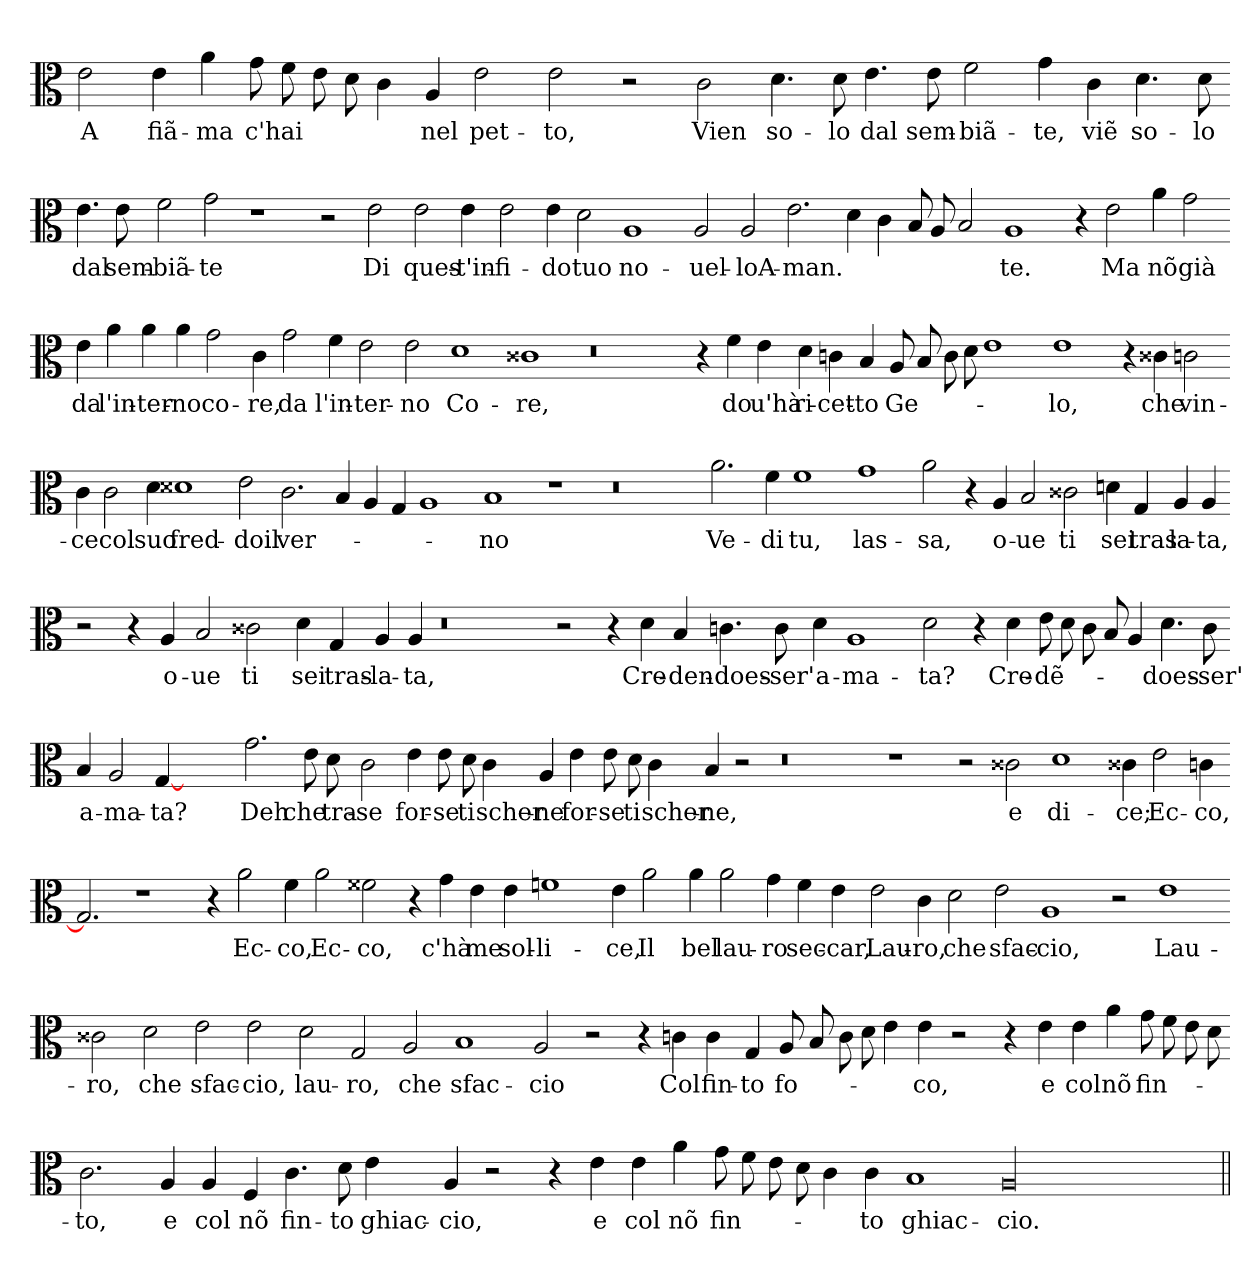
**kern	**text
*part1	*part1
*staff1	*staff1
*clefC3	*
*k[]	*
=	=
2e	A
4e	fiã-
4a	ma
8g	c'hai
8f	.
8e	.
8d	.
4c	.
4A	nel
2e	pet-
2e	to,
2r	.
2c	Vien
4.d	so-
8d	lo
4.e	dal
8e	sem-
2f	biã-
4g	te,
4c	viẽ
4.d	so-
8d	lo
=-	=-
4.e	dal
8e	sem-
2f	biã-
2g	te
1r	.
2r	.
2e	Di
2e	ques-
4e	t'in-
2e	fi-
4e	do
2d	tuo
1A	no-
2A	uel-
2A	loA-
2.e	man.
4d	.
4c	.
8B	.
8A	.
2B	.
1A	te.
4r	.
2e	Ma
4a	nõ
2g	già
=-	=-
4e	da
4a	l'in-
4a	ter-
4a	no
2g	co-
4c	re,
2g	da
4f	l'in-
2e	ter-
2e	no
1d	Co-
1c##X	re,
0r	.
4r	.
4f	do
4e	u'hà
4d	ri-
4c	cet-
4B	to
8A	Ge-
8B	.
8c	.
8d	.
1e	.
1e	lo,
4r	.
4c##X	che
2c	vin-
=-	=-
4c	ce
2c	col
4d	suo
1d##X	fred-
2e	doil
2.c	ver-
4B	.
4A	.
4G	.
1A	.
1B	no
1r	.
0r	.
2.a	Ve-
4f	di
1f	tu,
1g	las-
2a	sa,
4r	.
4A	o-
2B	ue
2c##X	ti
4d	sei
4G	tras-
4A	la-
4A	ta,
=-	=-
2r	.
4r	.
4A	o-
2B	ue
2c##X	ti
4d	sei
4G	tras-
4A	la-
4A	ta,
0r	.
2r	.
4r	.
4d	Cre-
4B	den-
4.c	does-
8c	ser'
4d	a-
1A	ma-
2d	ta?
4r	.
4d	Cre-
8e	dẽ-
8d	.
8c	.
8B	.
4A	.
4.d	does-
8c	ser'
=-	=-
4B	a-
2A	ma-
[4G	ta?
2.ryy	.
2.g	Deh
8e	che
8d	tra-
2c	se
4e	for-
8e	se
8d	ti
4c	scher-
4A	ne
4e	for-
8e	se
8d	ti
4c	scher-
4B	ne,
2r	.
0r	.
1r	.
2r	.
2c##X	e
1d	di-
4c##X	ce;
2e	Ec-
4c	co,
=-	=-
2.G]	.
1r	.
4r	.
2a	Ec-
4f	co,
2a	Ec-
2f##X	co,
4r	.
4g	c'hà
4e	me
4e	sol-
1f	li-
4e	ce,
2a	Il
4a	bel
2a	lau-
4g	ro
4f	sec-
4e	car,
2e	Lau-
4c	ro,
2d	che
2e	sfac-
1A	cio,
2r	.
1e	Lau-
=-	=-
2c##X	ro,
2d	che
2e	sfac-
2e	cio,
2d	lau-
2G	ro,
2A	che
1B	sfac-
2A	cio
2r	.
4r	.
4c	Col
4c	fin-
4G	to
8A	fo-
8B	.
8c	.
8d	.
4e	.
4e	co,
2r	.
4r	.
4e	e
4e	col
4a	nõ
8g	fin-
8f	.
8e	.
8d	.
=-	=-
2.c	to,
4A	e
4A	col
4F	nõ
4.c	fin-
8d	to
4e	ghiac-
4A	cio,
2r	.
4r	.
4e	e
4e	col
4a	nõ
8g	fin-
8f	.
8e	.
8d	.
4c	.
4c	to
1B	ghiac-
00A/	cio.
=||	=||
*-	*-
